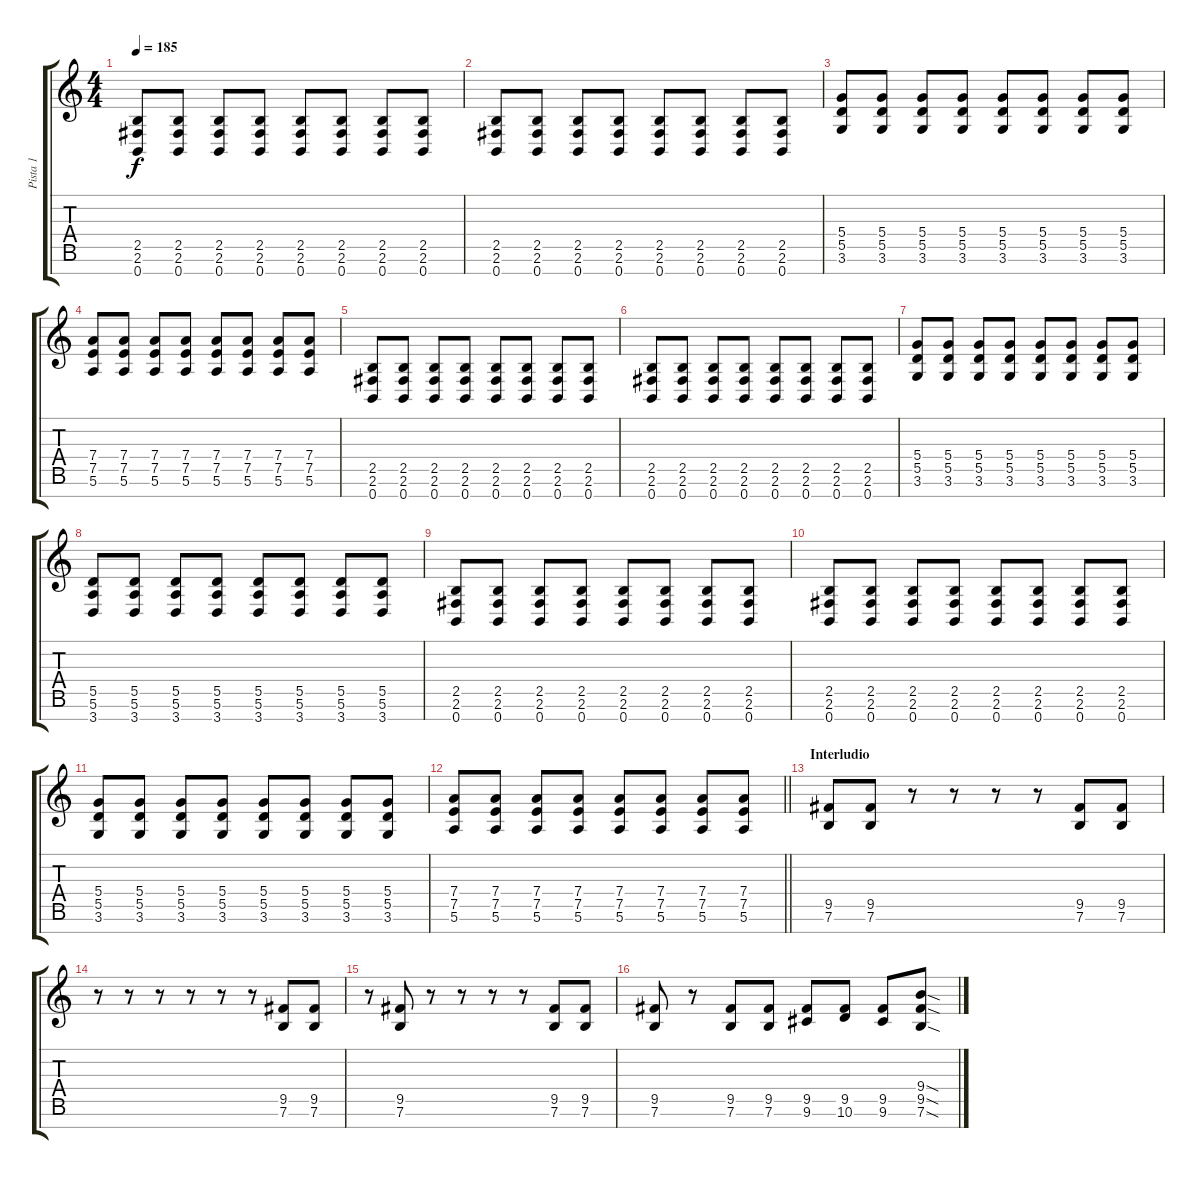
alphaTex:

\track ("Pista 1" "Pista 1") {instrument distortionguitar}
\staff {score tabs}
\tuning (E4 B3 G3 D3 A2 E2 B1) {hide}
\ts (4 4)
\tempo 185
\clef g2
\ks c
(2.5 2.6 0.7).8{dy f} (2.5 2.6 0.7).8 (2.5 2.6 0.7).8 (2.5 2.6 0.7).8 (2.5 2.6 0.7).8 (2.5 2.6 0.7).8 (2.5 2.6 0.7).8 (2.5 2.6 0.7).8 |
(2.5 2.6 0.7).8 (2.5 2.6 0.7).8 (2.5 2.6 0.7).8 (2.5 2.6 0.7).8 (2.5 2.6 0.7).8 (2.5 2.6 0.7).8 (2.5 2.6 0.7).8 (2.5 2.6 0.7).8 |
(5.4 5.5 3.6).8 (5.4 5.5 3.6).8 (5.4 5.5 3.6).8 (5.4 5.5 3.6).8 (5.4 5.5 3.6).8 (5.4 5.5 3.6).8 (5.4 5.5 3.6).8 (5.4 5.5 3.6).8 |
(7.4 7.5 5.6).8 (7.4 7.5 5.6).8 (7.4 7.5 5.6).8 (7.4 7.5 5.6).8 (7.4 7.5 5.6).8 (7.4 7.5 5.6).8 (7.4 7.5 5.6).8 (7.4 7.5 5.6).8 |
(2.5 2.6 0.7).8 (2.5 2.6 0.7).8 (2.5 2.6 0.7).8 (2.5 2.6 0.7).8 (2.5 2.6 0.7).8 (2.5 2.6 0.7).8 (2.5 2.6 0.7).8 (2.5 2.6 0.7).8 |
(2.5 2.6 0.7).8 (2.5 2.6 0.7).8 (2.5 2.6 0.7).8 (2.5 2.6 0.7).8 (2.5 2.6 0.7).8 (2.5 2.6 0.7).8 (2.5 2.6 0.7).8 (2.5 2.6 0.7).8 |
(5.4 5.5 3.6).8 (5.4 5.5 3.6).8 (5.4 5.5 3.6).8 (5.4 5.5 3.6).8 (5.4 5.5 3.6).8 (5.4 5.5 3.6).8 (5.4 5.5 3.6).8 (5.4 5.5 3.6).8 |
(5.5 5.6 3.7).8 (5.5 5.6 3.7).8 (5.5 5.6 3.7).8 (5.5 5.6 3.7).8 (5.5 5.6 3.7).8 (5.5 5.6 3.7).8 (5.5 5.6 3.7).8 (5.5 5.6 3.7).8 |
(2.5 2.6 0.7).8 (2.5 2.6 0.7).8 (2.5 2.6 0.7).8 (2.5 2.6 0.7).8 (2.5 2.6 0.7).8 (2.5 2.6 0.7).8 (2.5 2.6 0.7).8 (2.5 2.6 0.7).8 |
(2.5 2.6 0.7).8 (2.5 2.6 0.7).8 (2.5 2.6 0.7).8 (2.5 2.6 0.7).8 (2.5 2.6 0.7).8 (2.5 2.6 0.7).8 (2.5 2.6 0.7).8 (2.5 2.6 0.7).8 |
(5.4 5.5 3.6).8 (5.4 5.5 3.6).8 (5.4 5.5 3.6).8 (5.4 5.5 3.6).8 (5.4 5.5 3.6).8 (5.4 5.5 3.6).8 (5.4 5.5 3.6).8 (5.4 5.5 3.6).8 |
\barLineRight lightlight
(7.4 7.5 5.6).8 (7.4 7.5 5.6).8 (7.4 7.5 5.6).8 (7.4 7.5 5.6).8 (7.4 7.5 5.6).8 (7.4 7.5 5.6).8 (7.4 7.5 5.6).8 (7.4 7.5 5.6).8 |
\section ("" "Interludio")
(9.5 7.6).8 (9.5 7.6).8 r.8 r.8 r.8 r.8 (9.5 7.6).8 (9.5 7.6).8 |
r.8 r.8 r.8 r.8 r.8 r.8 (9.5 7.6).8 (9.5 7.6).8 |
r.8 (9.5 7.6).8 r.8 r.8 r.8 r.8 (9.5 7.6).8 (9.5 7.6).8 |
(9.5 7.6).8 r.8 (9.5 7.6).8 (9.5 7.6).8 (9.5 9.6).8 (9.5 10.6).8 (9.5 9.6).8 (9.4{sod} 9.5{sod} 7.6{sod}).8
